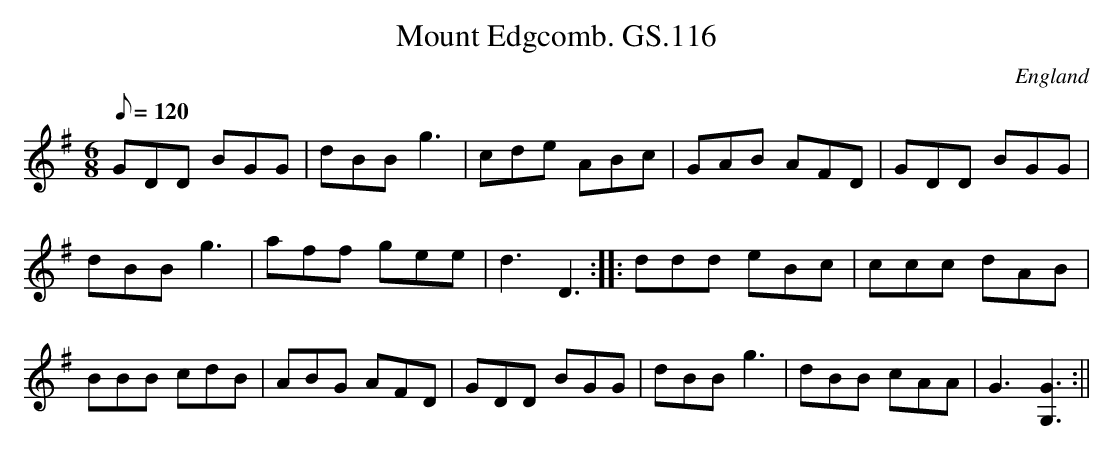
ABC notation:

X:1
T:Mount Edgcomb. GS.116
M:6/8
L:1/8
Q:120
O:England
K:G major
GDD BGG | dBB g3 | cde ABc | GAB AFD | GDD BGG |! dBB g3 | aff gee | d3
D3 :||:
ddd eBc | ccc dAB |! BBB cdB | ABG AFD | GDD BGG | dBB g3 | dBB cAA | G3
 [G,3G3] :||
